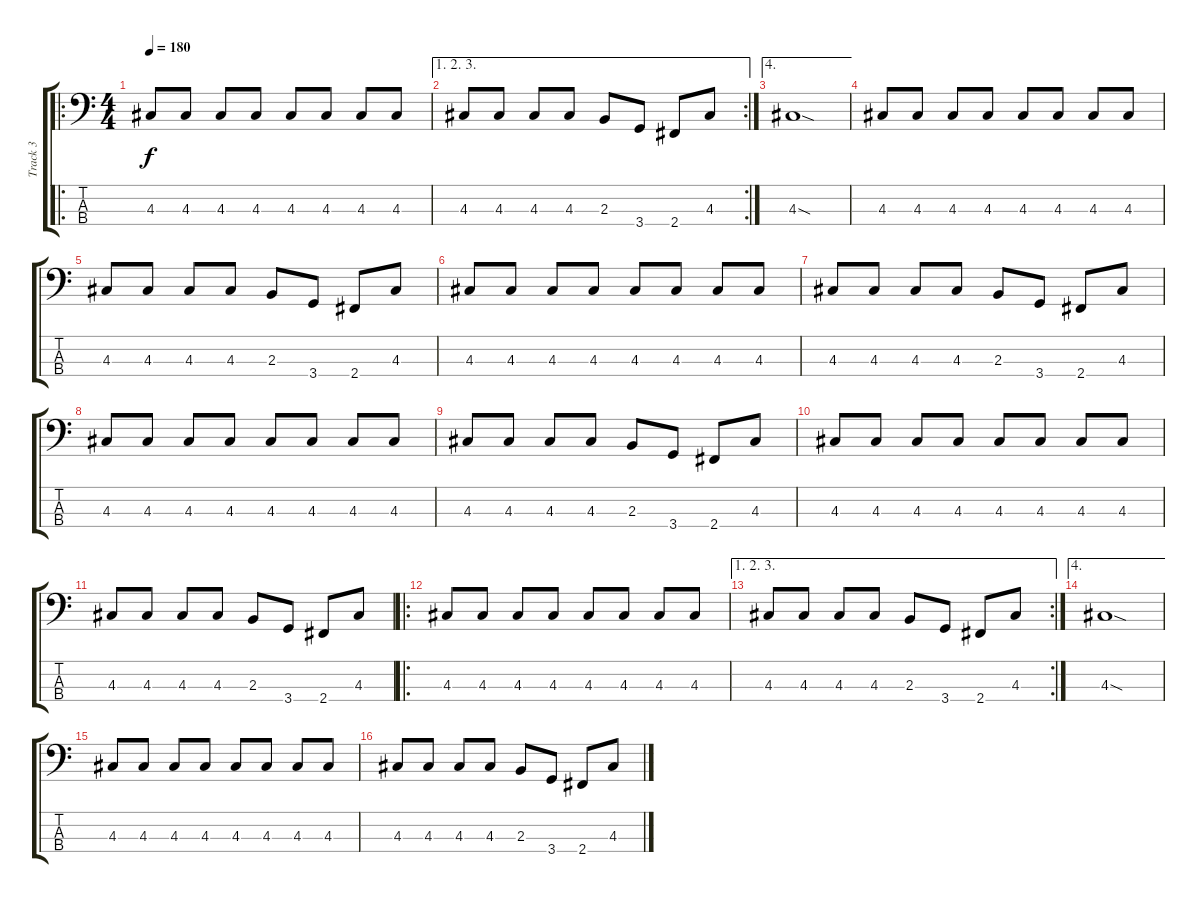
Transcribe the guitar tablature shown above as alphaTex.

\track ("Track 3" "Track 3") {instrument electricbassfinger}
\staff {score tabs}
\tuning (G2 D2 A1 E1) {hide}
\ro
\ts (4 4)
\tempo 180
\clef f4
\ks c
4.3.8{dy f} 4.3.8 4.3.8 4.3.8 4.3.8 4.3.8 4.3.8 4.3.8 |
\ae (1 2 3)
\rc 2
4.3.8 4.3.8 4.3.8 4.3.8 2.3.8 3.4.8 2.4.8 4.3.8 |
\ae 4
4.3{sod}.1 |
4.3.8 4.3.8 4.3.8 4.3.8 4.3.8 4.3.8 4.3.8 4.3.8 |
4.3.8 4.3.8 4.3.8 4.3.8 2.3.8 3.4.8 2.4.8 4.3.8 |
4.3.8 4.3.8 4.3.8 4.3.8 4.3.8 4.3.8 4.3.8 4.3.8 |
4.3.8 4.3.8 4.3.8 4.3.8 2.3.8 3.4.8 2.4.8 4.3.8 |
4.3.8 4.3.8 4.3.8 4.3.8 4.3.8 4.3.8 4.3.8 4.3.8 |
4.3.8 4.3.8 4.3.8 4.3.8 2.3.8 3.4.8 2.4.8 4.3.8 |
4.3.8 4.3.8 4.3.8 4.3.8 4.3.8 4.3.8 4.3.8 4.3.8 |
4.3.8 4.3.8 4.3.8 4.3.8 2.3.8 3.4.8 2.4.8 4.3.8 |
\ro
4.3.8 4.3.8 4.3.8 4.3.8 4.3.8 4.3.8 4.3.8 4.3.8 |
\ae (1 2 3)
\rc 2
4.3.8 4.3.8 4.3.8 4.3.8 2.3.8 3.4.8 2.4.8 4.3.8 |
\ae 4
4.3{sod}.1 |
4.3.8 4.3.8 4.3.8 4.3.8 4.3.8 4.3.8 4.3.8 4.3.8 |
4.3.8 4.3.8 4.3.8 4.3.8 2.3.8 3.4.8 2.4.8 4.3.8
